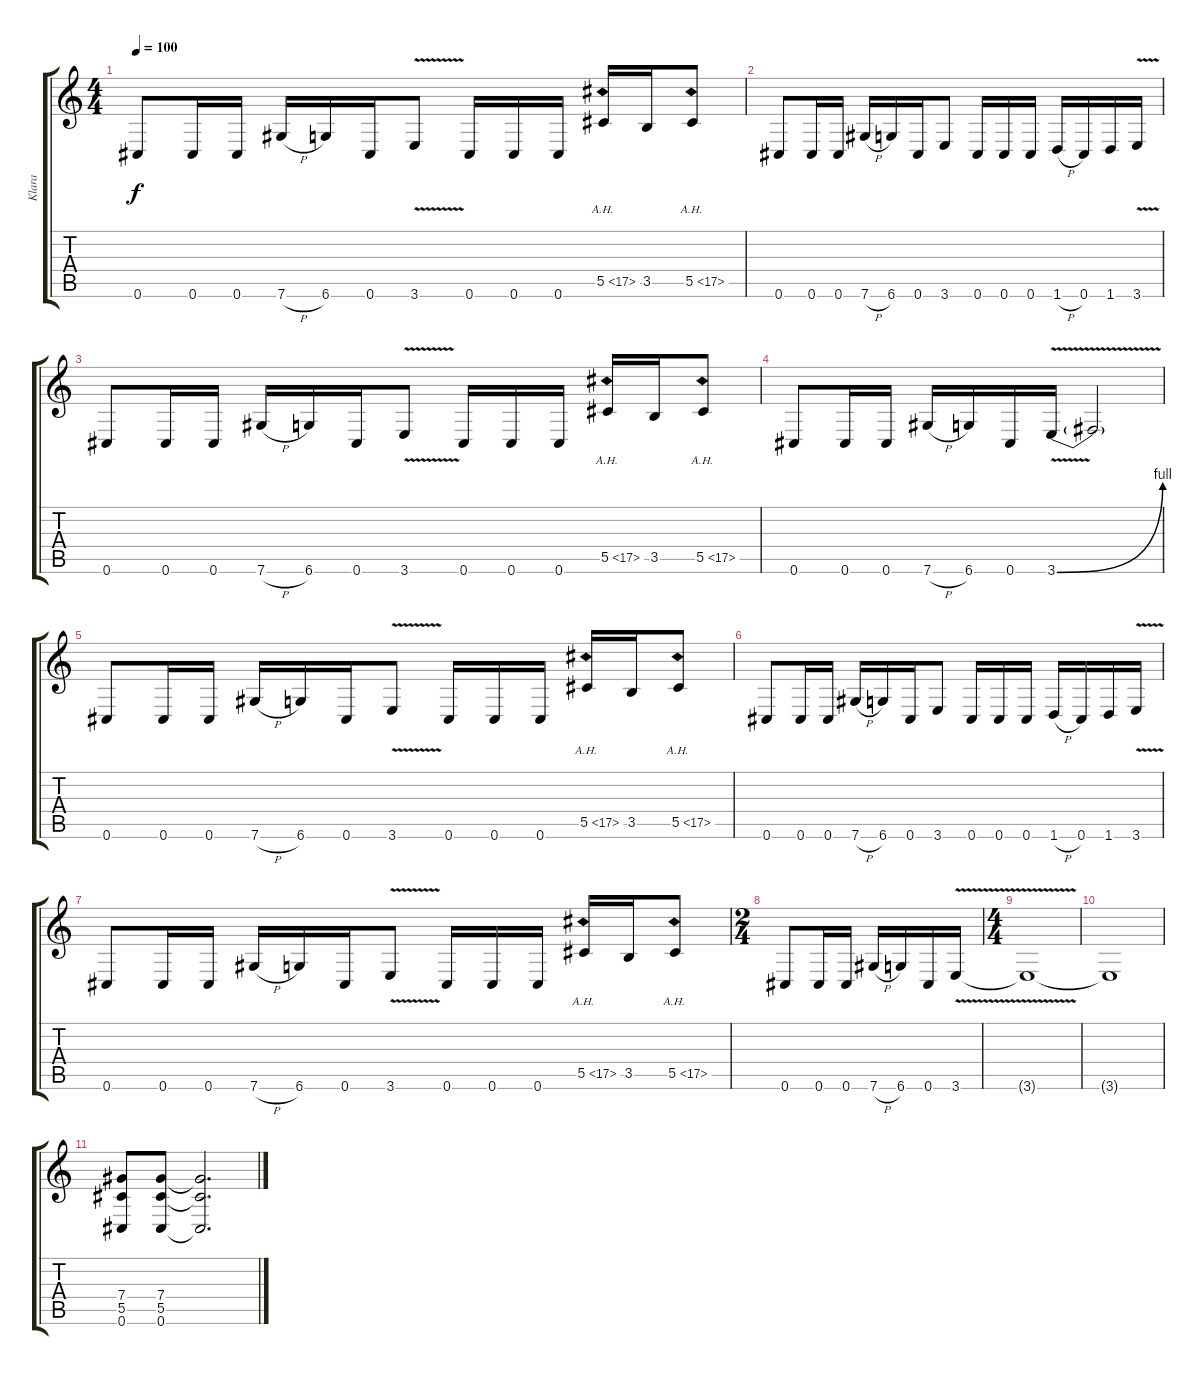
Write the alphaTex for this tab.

\track ("Klara" "Klara") {instrument distortionguitar}
\staff {score tabs}
\tuning (Eb4 Bb3 Gb3 Db3 Ab2 Db2) {hide}
\ts (4 4)
\tempo 100
\clef g2
\ks c
0.6.8{dy f} 0.6.16 0.6.16 7.6{h}.16 6.6.16 0.6.16 3.6{v}.8 0.6.16 0.6.16 0.6.16 5.5{ah 12}.16 3.5.16 5.5{ah 12}.8 |
0.6.8 0.6.16 0.6.16 7.6{h}.16 6.6.16 0.6.16 3.6.8 0.6.16 0.6.16 0.6.16 1.6{h}.16 0.6.16 1.6.16 3.6{v}.16 |
0.6.8 0.6.16 0.6.16 7.6{h}.16 6.6.16 0.6.16 3.6{v}.8 0.6.16 0.6.16 0.6.16 5.5{ah 12}.16 3.5.16 5.5{ah 12}.8 |
0.6.8 0.6.16 0.6.16 7.6{h}.16 6.6.16 0.6.16 3.6{be (bend 0 0 60 4) v}.16 3.6{t}.2 |
0.6.8 0.6.16 0.6.16 7.6{h}.16 6.6.16 0.6.16 3.6{v}.8 0.6.16 0.6.16 0.6.16 5.5{ah 12}.16 3.5.16 5.5{ah 12}.8 |
0.6.8 0.6.16 0.6.16 7.6{h}.16 6.6.16 0.6.16 3.6.8 0.6.16 0.6.16 0.6.16 1.6{h}.16 0.6.16 1.6.16 3.6{v}.16 |
0.6.8 0.6.16 0.6.16 7.6{h}.16 6.6.16 0.6.16 3.6{v}.8 0.6.16 0.6.16 0.6.16 5.5{ah 12}.16 3.5.16 5.5{ah 12}.8 |
\ts (2 4)
0.6.8 0.6.16 0.6.16 7.6{h}.16 6.6.16 0.6.16 3.6{v}.16 |
\ts (4 4)
3.6{t}.1 |
3.6{t}.1 |
(7.4 5.5 0.6).8 (7.4 5.5 0.6).8 (7.4{t} 5.5{t} 0.6{t}).2{d}
